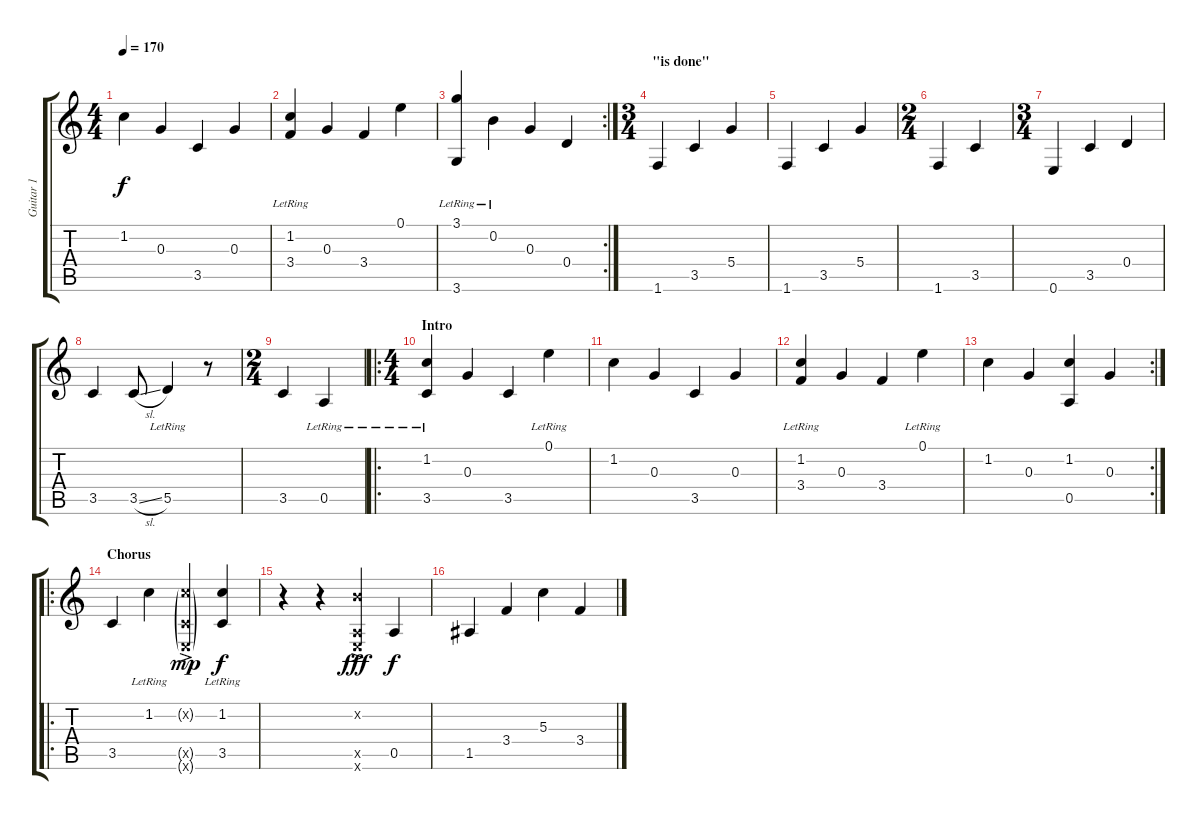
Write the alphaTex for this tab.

\track ("Guitar 1" "Guitar 1") {instrument acousticguitarsteel}
\staff {score tabs}
\tuning (E4 B3 G3 D3 A2 E2) {hide}
\ts (4 4)
\tempo 170
\clef g2
\ks c
1.2.4{dy f} 0.3.4 3.5.4 0.3.4 |
(1.2{lr} 3.4{lr}).4 0.3.4 3.4.4 0.1.4 |
\rc 2
(3.1{lr} 3.6{lr}).4 0.2{lr}.4 0.3.4 0.4.4 |
\ts (3 4)
\section ("" "\"is done\"")
1.6.4 3.5.4 5.4.4 |
1.6.4 3.5.4 5.4.4 |
\ts (2 4)
1.6.4 3.5.4 |
\ts (3 4)
0.6.4 3.5.4 0.4.4 |
3.5.4 3.5{sl}.8 5.5{lr}.4 r.8 |
\ts (2 4)
3.5.4 0.5{lr}.4 |
\ro
\ts (4 4)
\section ("" "Intro")
(1.2{lr} 3.5{lr}).4 0.3.4 3.5.4 0.1{lr}.4 |
1.2.4 0.3.4 3.5.4 0.3.4 |
(1.2{lr} 3.4{lr}).4 0.3.4 3.4.4 0.1{lr}.4 |
\rc 2
1.2.4 0.3.4 (1.2 0.5).4 0.3.4 |
\ro
\section ("" "Chorus")
3.5.4 1.2{lr}.4 (1.2{g x} 3.5{g ac x} 0.6{g x}).4{dy mp} (1.2{lr} 3.5{lr}).4{dy f} |
r.4 r.4 (0.2{ac x} 0.5{ac x} 0.6{x}).4{dy fff} 0.5.4{dy f} |
1.5.4 3.4.4 5.3.4 3.4.4
